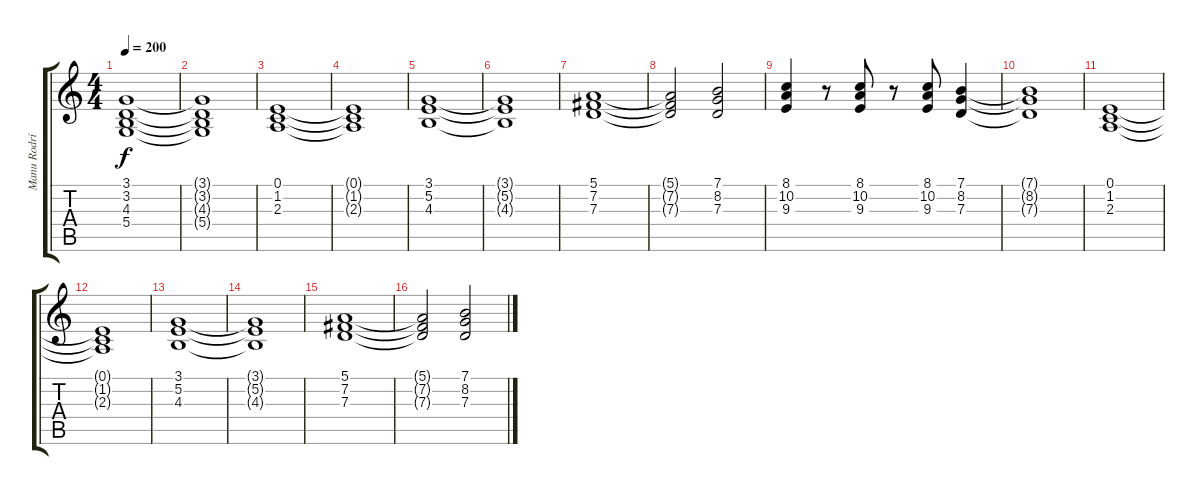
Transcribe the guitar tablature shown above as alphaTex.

\track ("Manu Rodríguez" "Manu Rodrí") {instrument stringensemble1}
\staff {score tabs}
\tuning (E4 B3 G3 D3 A2 E2) {hide}
\ts (4 4)
\tempo 200
\clef g2
\ks c
(3.1 3.2 4.3 5.4).1{dy f} |
(3.1{t} 3.2{t} 4.3{t} 5.4{t}).1 |
(0.1 1.2 2.3).1 |
(0.1{t} 1.2{t} 2.3{t}).1 |
(3.1 5.2 4.3).1 |
(3.1{t} 5.2{t} 4.3{t}).1 |
(5.1 7.2 7.3).1 |
(5.1{t} 7.2{t} 7.3{t}).2 (7.1 8.2 7.3).2 |
(8.1 10.2 9.3).4 r.8 (8.1 10.2 9.3).8 r.8 (8.1 10.2 9.3).8 (7.1 8.2 7.3).4 |
(7.1{t} 8.2{t} 7.3{t}).1 |
(0.1 1.2 2.3).1 |
(0.1{t} 1.2{t} 2.3{t}).1 |
(3.1 5.2 4.3).1 |
(3.1{t} 5.2{t} 4.3{t}).1 |
(5.1 7.2 7.3).1 |
(5.1{t} 7.2{t} 7.3{t}).2 (7.1 8.2 7.3).2
